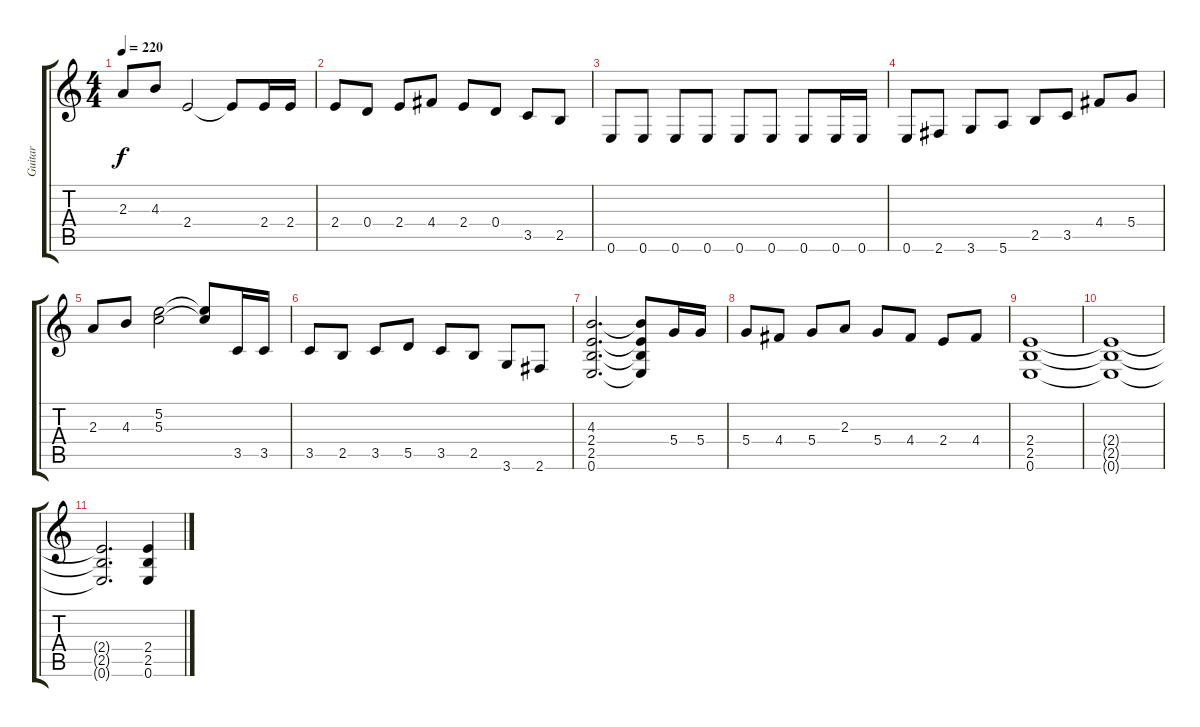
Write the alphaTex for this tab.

\track ("Guitar" "Guitar") {instrument distortionguitar}
\staff {score tabs}
\tuning (E4 B3 G3 D3 A2 E2) {hide}
\ts (4 4)
\tempo 220
\clef g2
\ks c
2.3.8{dy f} 4.3.8 2.4.2 2.4{t}.8 2.4.16 2.4.16 |
2.4.8 0.4.8 2.4.8 4.4.8 2.4.8 0.4.8 3.5.8 2.5.8 |
0.6.8 0.6.8 0.6.8 0.6.8 0.6.8 0.6.8 0.6.8 0.6.16 0.6.16 |
0.6.8 2.6.8 3.6.8 5.6.8 2.5.8 3.5.8 4.4.8 5.4.8 |
2.3.8 4.3.8 (5.2 5.3).2 (5.2{t} 5.3{t}).8 3.5.16 3.5.16 |
3.5.8 2.5.8 3.5.8 5.5.8 3.5.8 2.5.8 3.6.8 2.6.8 |
(4.3 2.4 2.5 0.6).2{d} (4.3{t} 2.4{t} 2.5{t} 0.6{t}).8 5.4.16 5.4.16 |
5.4.8 4.4.8 5.4.8 2.3.8 5.4.8 4.4.8 2.4.8 4.4.8 |
(2.4 2.5 0.6).1 |
(2.4{t} 2.5{t} 0.6{t}).1 |
(2.4{t} 2.5{t} 0.6{t}).2{d} (2.4 2.5 0.6).4
